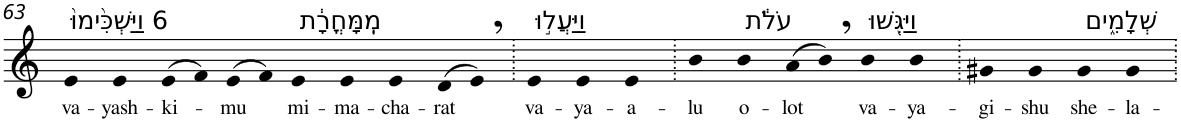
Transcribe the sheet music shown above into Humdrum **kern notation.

**kern	**text
*part1	*part1
*staff1	*staff1
*I"Piano	*
*I'Pno	*
!!LO:PB:g=z
*clefG2	*
*k[]	*
=63	=63
!LO:TX:a:t=6 וַיַּשְׁכִּ֙ימוּ֙	!
!	!LO:LY:b
4e	va-
!	!LO:LY:b
4e	-yash-
!	!LO:LY:b
(>8e	-ki-
8f)	.
!	!LO:LY:b
(>8e	-mu
8f)	.
!LO:TX:a:t=מִֽמָּחֳרָ֔ת	!
!	!LO:LY:b
4e	mi-
!	!LO:LY:b
4e	-ma-
!	!LO:LY:b
4e	-cha-
!	!LO:LY:b
(>8d	-rat
8e,)	.
=64.	=64.
!LO:TX:a:t=וַיַּעֲל֣וּ	!
!	!LO:LY:b
4e	va-
!	!LO:LY:b
4e	-ya-
!	!LO:LY:b
4e	-a-
=65.	=65.
!	!LO:LY:b
4b	-lu
!LO:TX:a:t=עֹלֹ֔ת	!
!	!LO:LY:b
4b	o-
!	!LO:LY:b
(8a	-lot
8b,)	.
!LO:TX:a:t=וַיַּגִּ֖שׁוּ	!
!	!LO:LY:b
4b	va-
!	!LO:LY:b
4b	-ya-
=66.	=66.
!	!LO:LY:b
4g#X	-gi-
!	!LO:LY:b
4g#	-shu
!LO:TX:a:t=שְׁלָמִ֑ים	!
!	!LO:LY:b
4g#	she-
!	!LO:LY:b
4g#	-la-
=.	=.
*-	*-
